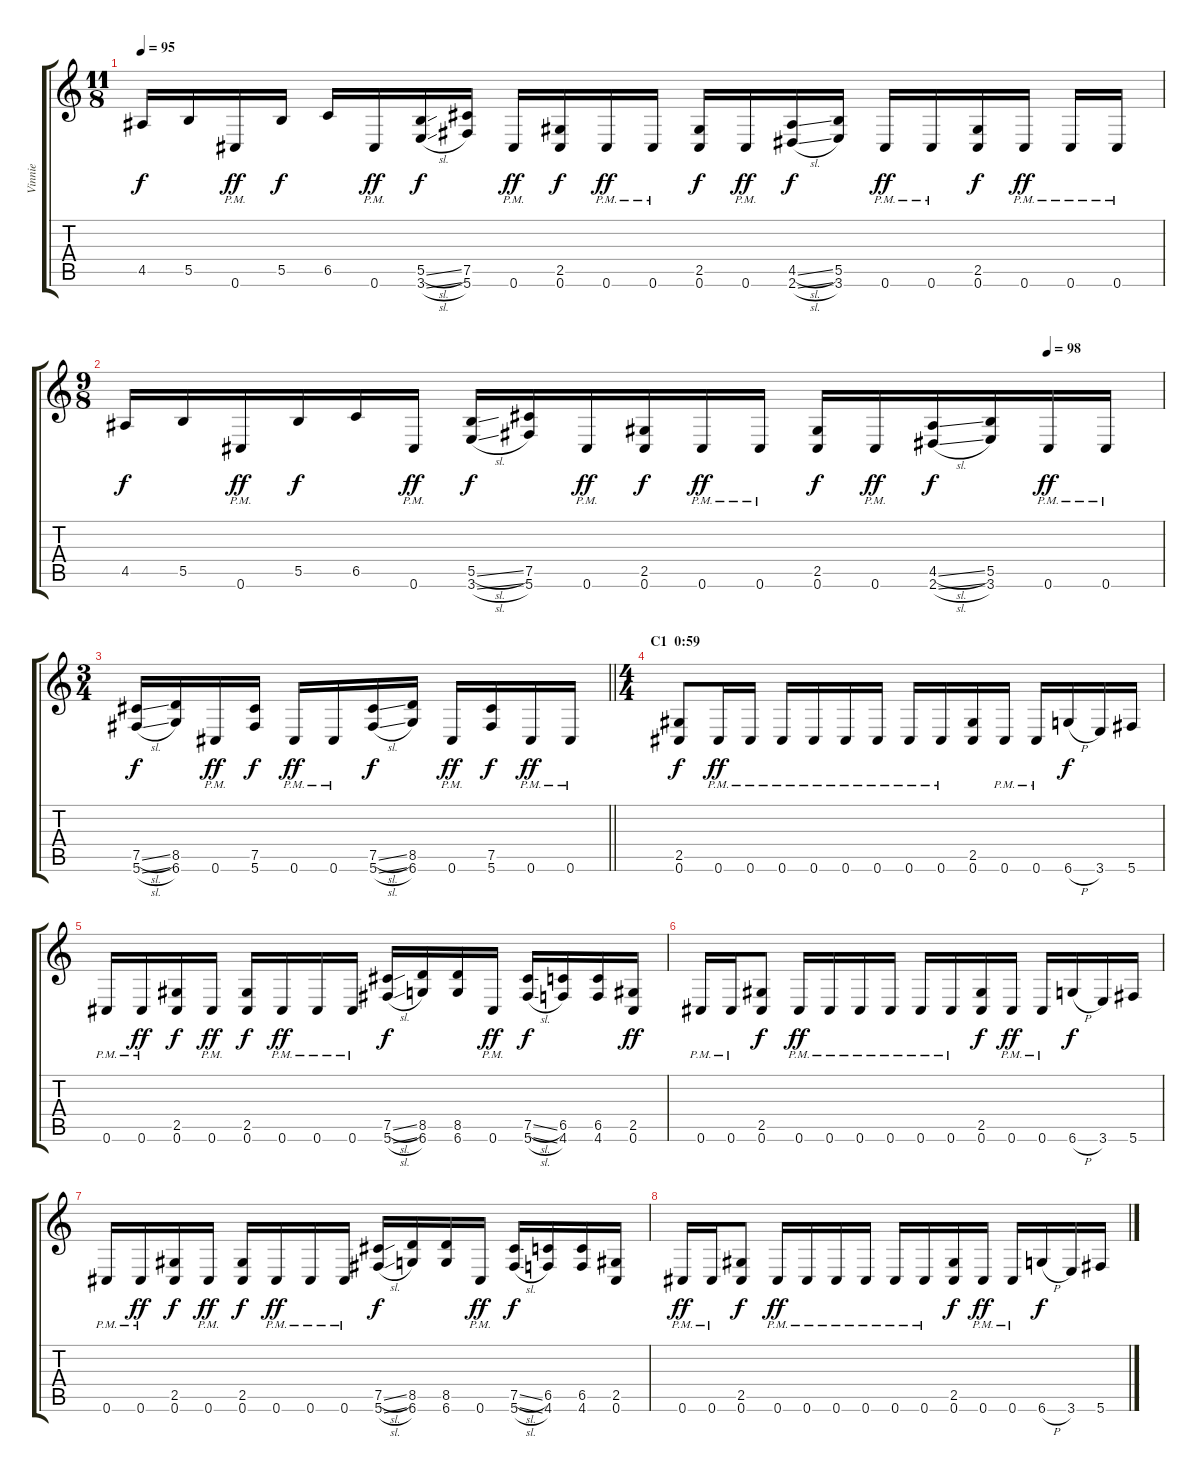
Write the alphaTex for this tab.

\track ("Vinnie" "Vinnie") {instrument distortionguitar}
\staff {score tabs}
\tuning (Db4 Ab3 E3 B2 Gb2 Db2) {hide}
\ts (11 8)
\tempo 95
\clef g2
\ks c
4.5.16{dy f} 5.5.16 0.6{pm}.16{dy ff} 5.5.16{dy f} 6.5.16 0.6{pm}.16{dy ff} (5.5{sl} 3.6{sl}).16{dy f} (7.5 5.6).16 0.6{pm}.16{dy ff} (2.5 0.6).16{dy f} 0.6{pm}.16{dy ff} 0.6{pm}.16 (2.5 0.6).16{dy f} 0.6{pm}.16{dy ff} (4.5{sl} 2.6{sl}).16{dy f} (5.5 3.6).16 0.6{pm}.16{dy ff} 0.6{pm}.16 (2.5 0.6).16{dy f} 0.6{pm}.16{dy ff} 0.6{pm}.16 0.6{pm}.16 |
\ts (9 8)
\tempo (98 0.8888888888888888)
4.5.16{dy f} 5.5.16 0.6{pm}.16{dy ff} 5.5.16{dy f} 6.5.16 0.6{pm}.16{dy ff} (5.5{sl} 3.6{sl}).16{dy f} (7.5 5.6).16 0.6{pm}.16{dy ff} (2.5 0.6).16{dy f} 0.6{pm}.16{dy ff} 0.6{pm}.16 (2.5 0.6).16{dy f} 0.6{pm}.16{dy ff} (4.5{sl} 2.6{sl}).16{dy f} (5.5 3.6).16 0.6{pm}.16{dy ff} 0.6{pm}.16 |
\ts (3 4)
\barLineRight lightlight
(7.5{sl} 5.6{sl}).16{dy f} (8.5 6.6).16 0.6{pm}.16{dy ff} (7.5 5.6).16{dy f} 0.6{pm}.16{dy ff} 0.6{pm}.16 (7.5{sl} 5.6{sl}).16{dy f} (8.5 6.6).16 0.6{pm}.16{dy ff} (7.5 5.6).16{dy f} 0.6{pm}.16{dy ff} 0.6{pm}.16 |
\ts (4 4)
\section ("" "C1  0:59")
(2.5 0.6).8{dy f} 0.6{pm}.16{dy ff} 0.6{pm}.16 0.6{pm}.16 0.6{pm}.16 0.6{pm}.16 0.6{pm}.16 0.6{pm}.16 0.6{pm}.16 (2.5 0.6).16 0.6{pm}.16 0.6{pm}.16 6.6{h}.16{dy f} 3.6.16 5.6.16 |
0.6{pm}.16 0.6{pm}.16{dy ff} (2.5 0.6).16{dy f} 0.6{pm}.16{dy ff} (2.5 0.6).16{dy f} 0.6{pm}.16{dy ff} 0.6{pm}.16 0.6{pm}.16 (7.5{sl} 5.6{sl}).16{dy f} (8.5 6.6).16 (8.5 6.6).16 0.6{pm}.16{dy ff} (7.5{sl} 5.6{sl}).16{dy f} (6.5 4.6).16 (6.5 4.6).16 (2.5 0.6).16{dy ff} |
0.6{pm}.16 0.6{pm}.16 (2.5 0.6).8{dy f} 0.6{pm}.16{dy ff} 0.6{pm}.16 0.6{pm}.16 0.6{pm}.16 0.6{pm}.16 0.6{pm}.16 (2.5 0.6).16{dy f} 0.6{pm}.16{dy ff} 0.6{pm}.16 6.6{h}.16{dy f} 3.6.16 5.6.16 |
0.6{pm}.16 0.6{pm}.16{dy ff} (2.5 0.6).16{dy f} 0.6{pm}.16{dy ff} (2.5 0.6).16{dy f} 0.6{pm}.16{dy ff} 0.6{pm}.16 0.6{pm}.16 (7.5{sl} 5.6{sl}).16{dy f} (8.5 6.6).16 (8.5 6.6).16 0.6{pm}.16{dy ff} (7.5{sl} 5.6{sl}).16{dy f} (6.5 4.6).16 (6.5 4.6).16 (2.5 0.6).16 |
0.6{pm}.16{dy ff} 0.6{pm}.16 (2.5 0.6).8{dy f} 0.6{pm}.16{dy ff} 0.6{pm}.16 0.6{pm}.16 0.6{pm}.16 0.6{pm}.16 0.6{pm}.16 (2.5 0.6).16{dy f} 0.6{pm}.16{dy ff} 0.6{pm}.16 6.6{h}.16{dy f} 3.6.16 5.6.16
